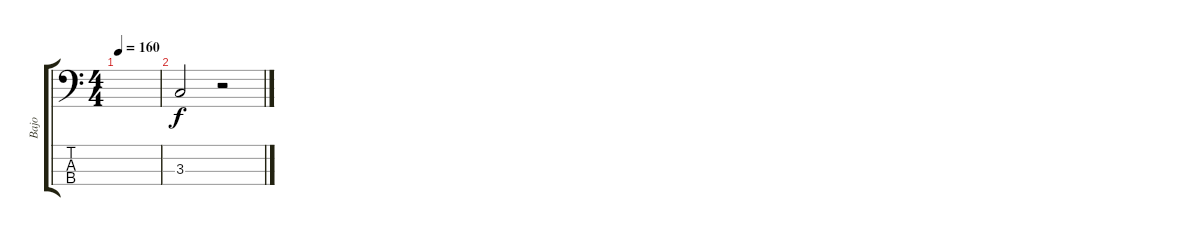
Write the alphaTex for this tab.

\track ("Bajo" "Bajo") {instrument electricbasspick}
\staff {score tabs}
\tuning (G2 D2 A1 E1) {hide}
\ts (4 4)
\tempo 160
\clef f4
\ks c
|
3.3.2 r.2
